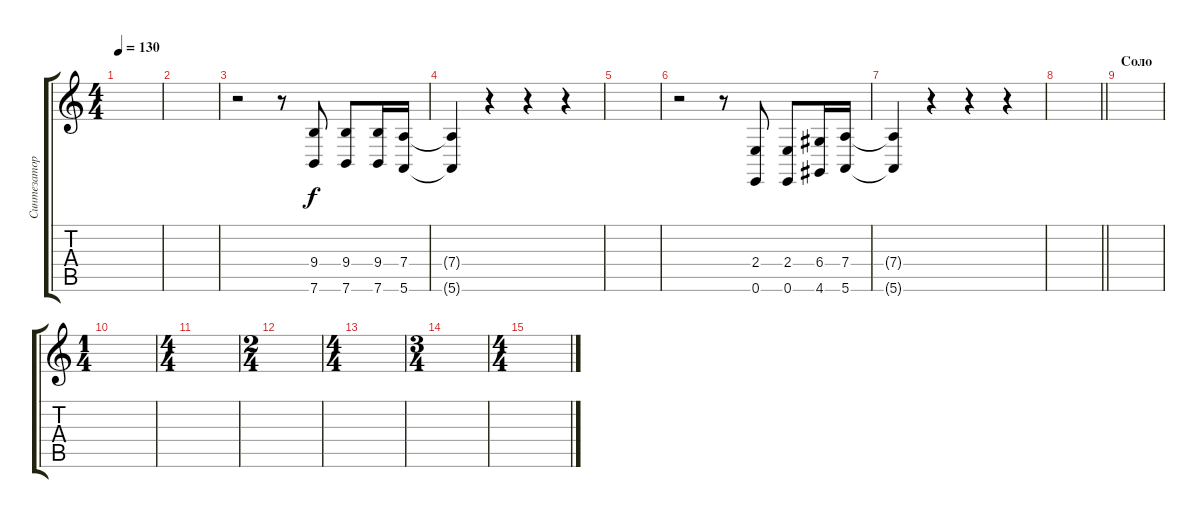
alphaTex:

\track ("Синтезатор" "Синтезатор") {instrument lead2sawtooth}
\staff {score tabs}
\tuning (E4 B3 G3 D3 A2 E2) {hide}
\ts (4 4)
\tempo 130
\clef g2
\ks c
|
|
r.2 r.8 (9.4 7.6).8 (9.4 7.6).8 (9.4 7.6).16 (7.4 5.6).16 |
(7.4{t} 5.6{t}).4 r.4 r.4 r.4 |
|
r.2 r.8 (2.4 0.6).8 (2.4 0.6).8 (6.4 4.6).16 (7.4 5.6).16 |
(7.4{t} 5.6{t}).4 r.4 r.4 r.4 |
\barLineRight lightlight
|
\section ("" "Соло")
|
\ts (1 4)
|
\ts (4 4)
|
\ts (2 4)
|
\ts (4 4)
|
\ts (3 4)
|
\ts (4 4)
